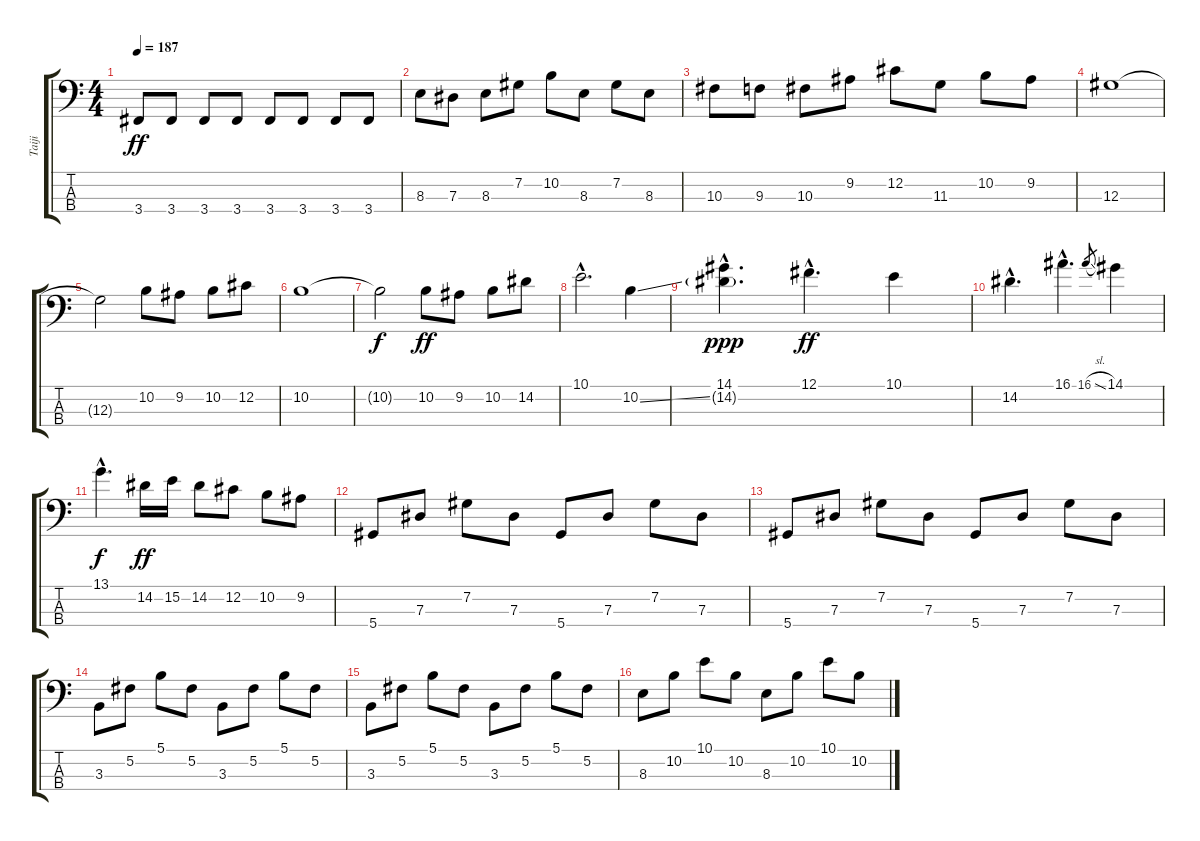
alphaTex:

\track ("Taiji" "Taiji") {instrument electricbasspick}
\staff {score tabs}
\tuning (Gb2 Db2 Ab1 Eb1) {hide}
\ts (4 4)
\tempo 187
\clef f4
\ks c
3.4.8{dy ff} 3.4.8 3.4.8 3.4.8 3.4.8 3.4.8 3.4.8 3.4.8 |
8.3.8 7.3.8 8.3.8 7.2.8 10.2.8 8.3.8 7.2.8 8.3.8 |
10.3.8 9.3.8 10.3.8 9.2.8 12.2.8 11.3.8 10.2.8 9.2.8 |
12.3.1 |
12.3{t}.2 10.2.8 9.2.8 10.2.8 12.2.8 |
10.2.1 |
10.2{t}.2{dy f} 10.2.8{dy ff} 9.2.8 10.2.8 14.2.8 |
10.1{hac}.2{d} 10.2{ss}.4 |
(14.1{hac} 14.2{g hac}).4{d dy ppp} 12.1{hac}.4{d dy ff} 10.1.4 |
14.2{hac}.4{d} 16.1{hac}.4{d} 16.1{sl}.8{gr} 14.1.4 |
13.1{hac}.4{d dy f} 14.2.16{dy ff} 15.2.16 14.2.8 12.2.8 10.2.8 9.2.8 |
5.4.8 7.3.8 7.2.8 7.3.8 5.4.8 7.3.8 7.2.8 7.3.8 |
5.4.8 7.3.8 7.2.8 7.3.8 5.4.8 7.3.8 7.2.8 7.3.8 |
3.3.8 5.2.8 5.1.8 5.2.8 3.3.8 5.2.8 5.1.8 5.2.8 |
3.3.8 5.2.8 5.1.8 5.2.8 3.3.8 5.2.8 5.1.8 5.2.8 |
8.3.8 10.2.8 10.1.8 10.2.8 8.3.8 10.2.8 10.1.8 10.2.8
